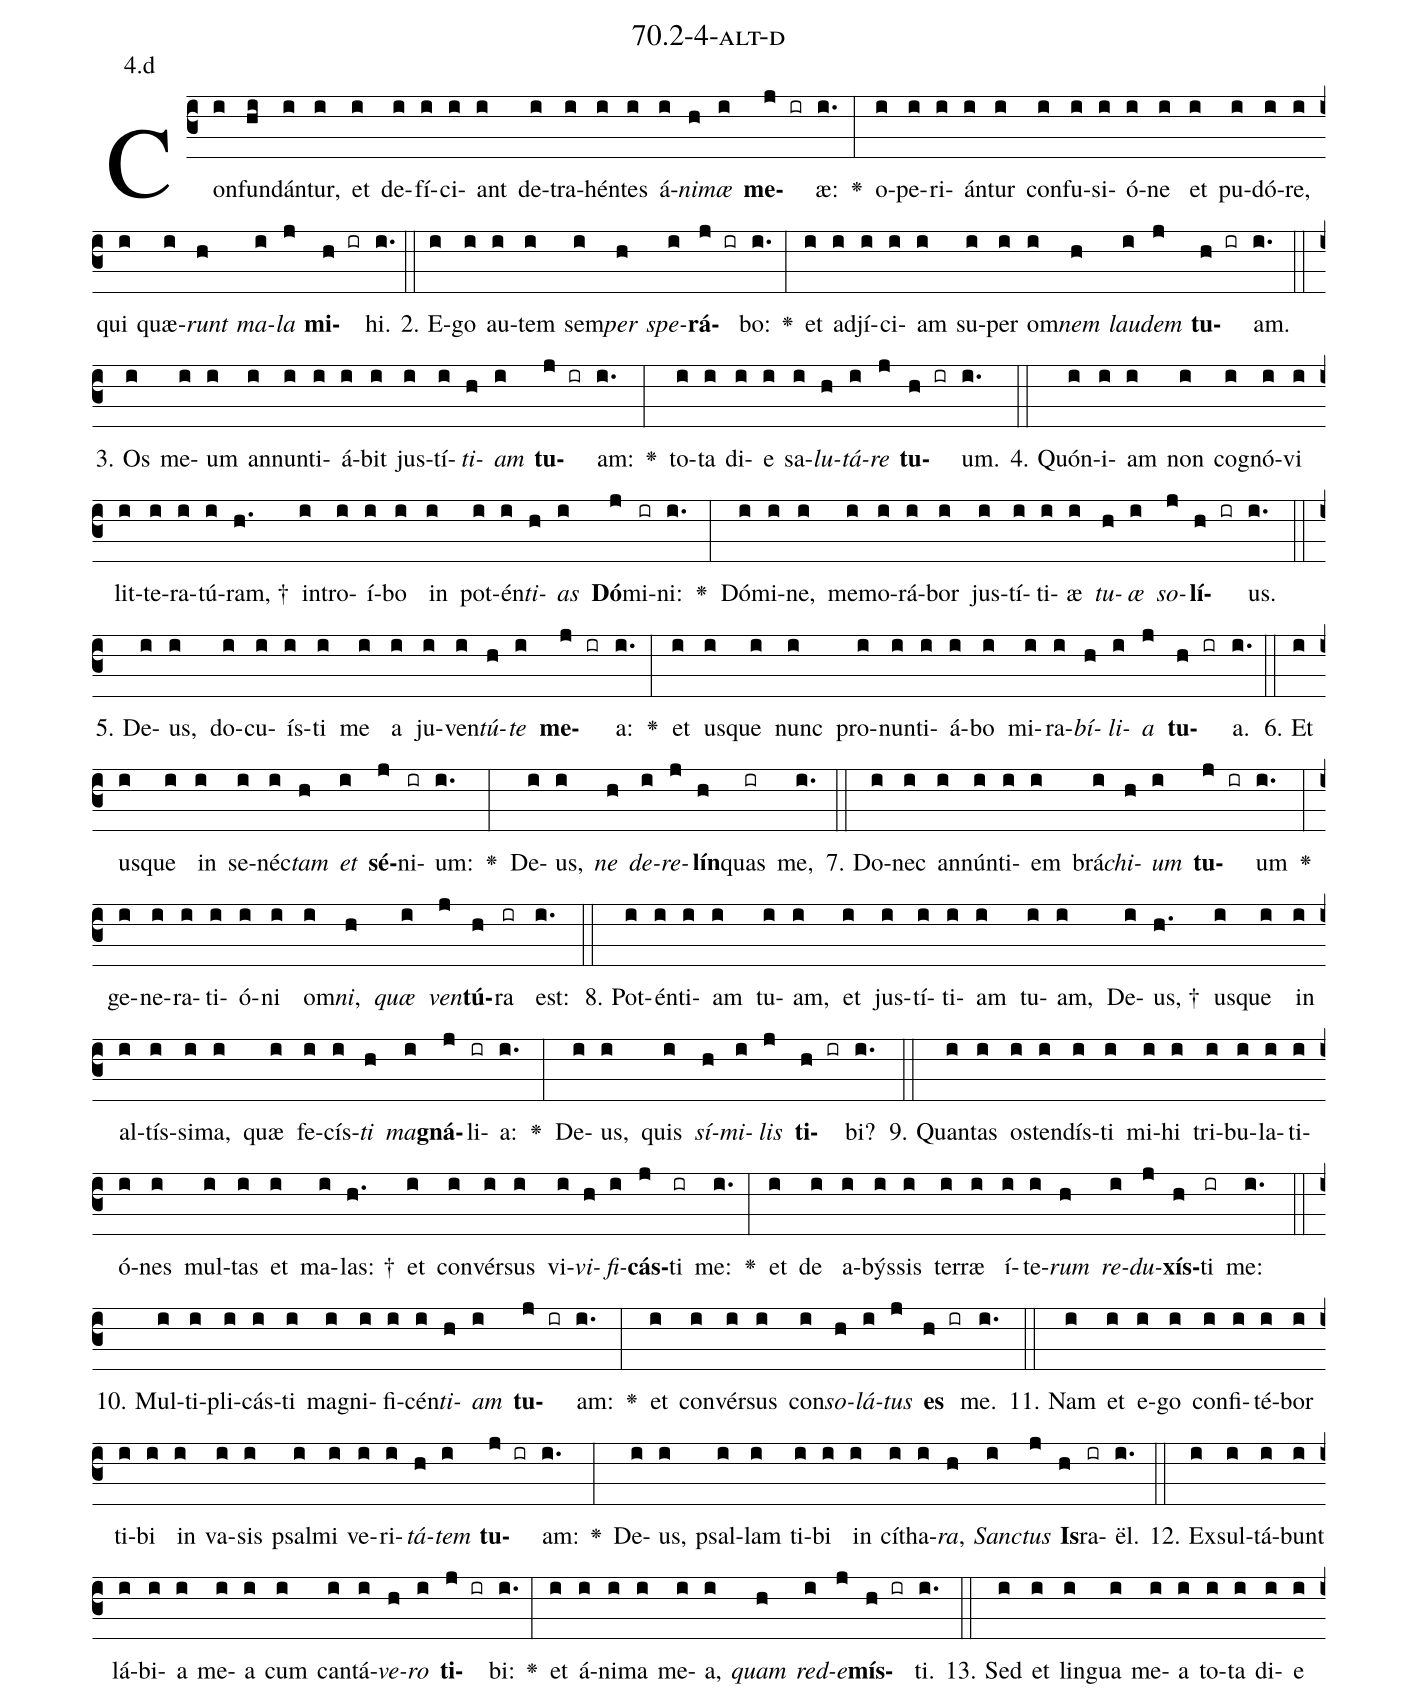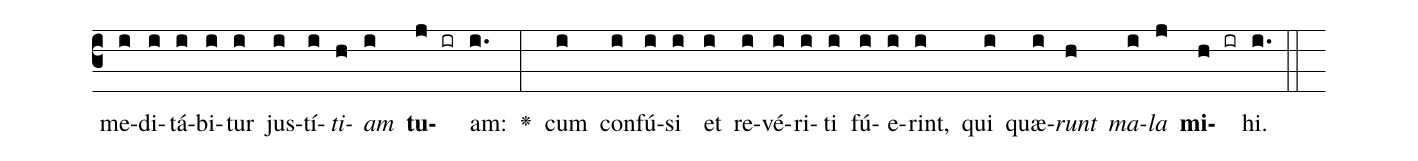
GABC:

name: 70.2-4-alt-d;
annotation: 4.d;
%%
(c3)Con(i)fun(hi)dán(i)tur,(i) et(i) de(i)fí(i)ci(i)ant(i) de(i)tra(i)hén(i)tes(i) á(i)<i>ni</i>(h)<i>mæ</i>(i) <b>me</b>(j ir)æ:(i.) <v>\greheightstar</v>(:) o(i)pe(i)ri(i)án(i)tur(i) con(i)fu(i)si(i)ó(i)ne(i) et(i) pu(i)dó(i)re,(i) qui(i) quæ(i)<i>runt</i>(h) <i>ma</i>(i)<i>la</i>(j) <b>mi</b>(h ir)hi.(i.) (::)
2. E(i)go(i) au(i)tem(i) sem(i)<i>per</i>(h) <i>spe</i>(i)<b>rá</b>(j ir)bo:(i.) <v>\greheightstar</v>(:) et(i) ad(i)jí(i)ci(i)am(i) su(i)per(i) om(i)<i>nem</i>(h) <i>lau</i>(i)<i>dem</i>(j) <b>tu</b>(h ir)am.(i.) (::)
3. Os(i) me(i)um(i) an(i)nun(i)ti(i)á(i)bit(i) jus(i)tí(i)<i>ti</i>(h)<i>am</i>(i) <b>tu</b>(j ir)am:(i.) <v>\greheightstar</v>(:) to(i)ta(i) di(i)e(i) sa(i)<i>lu</i>(h)<i>tá</i>(i)<i>re</i>(j) <b>tu</b>(h ir)um.(i.) (::)
4. Quón(i)i(i)am(i) non(i) co(i)gnó(i)vi(i) lit(i)te(i)ra(i)tú(i)ram, †(h.) in(i)tro(i)í(i)bo(i) in(i) pot(i)én(i)<i>ti</i>(h)<i>as</i>(i) <b>Dó</b>(j)mi(ir)ni:(i.) <v>\greheightstar</v>(:) Dó(i)mi(i)ne,(i) me(i)mo(i)rá(i)bor(i) jus(i)tí(i)ti(i)æ(i) <i>tu</i>(h)<i>æ</i>(i) <i>so</i>(j)<b>lí</b>(h ir)us.(i.) (::)
5. De(i)us,(i) do(i)cu(i)ís(i)ti(i) me(i) a(i) ju(i)ven(i)<i>tú</i>(h)<i>te</i>(i) <b>me</b>(j ir)a:(i.) <v>\greheightstar</v>(:) et(i) us(i)que(i) nunc(i) pro(i)nun(i)ti(i)á(i)bo(i) mi(i)ra(i)<i>bí</i>(h)<i>li</i>(i)<i>a</i>(j) <b>tu</b>(h ir)a.(i.) (::)
6. Et(i) us(i)que(i) in(i) se(i)néc(i)<i>tam</i>(h) <i>et</i>(i) <b>sé</b>(j)ni(ir)um:(i.) <v>\greheightstar</v>(:) De(i)us,(i) <i>ne</i>(h) <i>de</i>(i)<i>re</i>(j)<b>lín</b>(h)quas(ir) me,(i.) (::)
7. Do(i)nec(i) an(i)nún(i)ti(i)em(i) brá(i)<i>chi</i>(h)<i>um</i>(i) <b>tu</b>(j ir)um(i.) <v>\greheightstar</v>(:) ge(i)ne(i)ra(i)ti(i)ó(i)ni(i) om(i)<i>ni</i>,(h) <i>quæ</i>(i) <i>ven</i>(j)<b>tú</b>(h)ra(ir) est:(i.) (::)
8. Pot(i)én(i)ti(i)am(i) tu(i)am,(i) et(i) jus(i)tí(i)ti(i)am(i) tu(i)am,(i) De(i)us, †(h.) us(i)que(i) in(i) al(i)tís(i)si(i)ma,(i) quæ(i) fe(i)cís(i)<i>ti</i>(h) <i>ma</i>(i)<b>gná</b>(j)li(ir)a:(i.) <v>\greheightstar</v>(:) De(i)us,(i) quis(i) <i>sí</i>(h)<i>mi</i>(i)<i>lis</i>(j) <b>ti</b>(h ir)bi?(i.) (::)
9. Quan(i)tas(i) os(i)ten(i)dís(i)ti(i) mi(i)hi(i) tri(i)bu(i)la(i)ti(i)ó(i)nes(i) mul(i)tas(i) et(i) ma(i)las: †(h.) et(i) con(i)vér(i)sus(i) vi(i)<i>vi</i>(h)<i>fi</i>(i)<b>cás</b>(j)ti(ir) me:(i.) <v>\greheightstar</v>(:) et(i) de(i) a(i)býs(i)sis(i) ter(i)ræ(i) í(i)te(i)<i>rum</i>(h) <i>re</i>(i)<i>du</i>(j)<b>xís</b>(h)ti(ir) me:(i.) (::)
10. Mul(i)ti(i)pli(i)cás(i)ti(i) ma(i)gni(i)fi(i)cén(i)<i>ti</i>(h)<i>am</i>(i) <b>tu</b>(j ir)am:(i.) <v>\greheightstar</v>(:) et(i) con(i)vér(i)sus(i) con(i)<i>so</i>(h)<i>lá</i>(i)<i>tus</i>(j) <b>es</b>(h ir) me.(i.) (::)
11. Nam(i) et(i) e(i)go(i) con(i)fi(i)té(i)bor(i) ti(i)bi(i) in(i) va(i)sis(i) psal(i)mi(i) ve(i)ri(i)<i>tá</i>(h)<i>tem</i>(i) <b>tu</b>(j ir)am:(i.) <v>\greheightstar</v>(:) De(i)us,(i) psal(i)lam(i) ti(i)bi(i) in(i) cí(i)tha(i)<i>ra</i>,(h) <i>Sanc</i>(i)<i>tus</i>(j) <b>Is</b>(h)ra(ir)ël.(i.) (::)
12. Ex(i)sul(i)tá(i)bunt(i) lá(i)bi(i)a(i) me(i)a(i) cum(i) can(i)tá(i)<i>ve</i>(h)<i>ro</i>(i) <b>ti</b>(j ir)bi:(i.) <v>\greheightstar</v>(:) et(i) á(i)ni(i)ma(i) me(i)a,(i) <i>quam</i>(h) <i>red</i>(i)<i>e</i>(j)<b>mís</b>(h ir)ti.(i.) (::)
13. Sed(i) et(i) lin(i)gua(i) me(i)a(i) to(i)ta(i) di(i)e(i) me(i)di(i)tá(i)bi(i)tur(i) jus(i)tí(i)<i>ti</i>(h)<i>am</i>(i) <b>tu</b>(j ir)am:(i.) <v>\greheightstar</v>(:) cum(i) con(i)fú(i)si(i) et(i) re(i)vé(i)ri(i)ti(i) fú(i)e(i)rint,(i) qui(i) quæ(i)<i>runt</i>(h) <i>ma</i>(i)<i>la</i>(j) <b>mi</b>(h ir)hi.(i.) (::)
